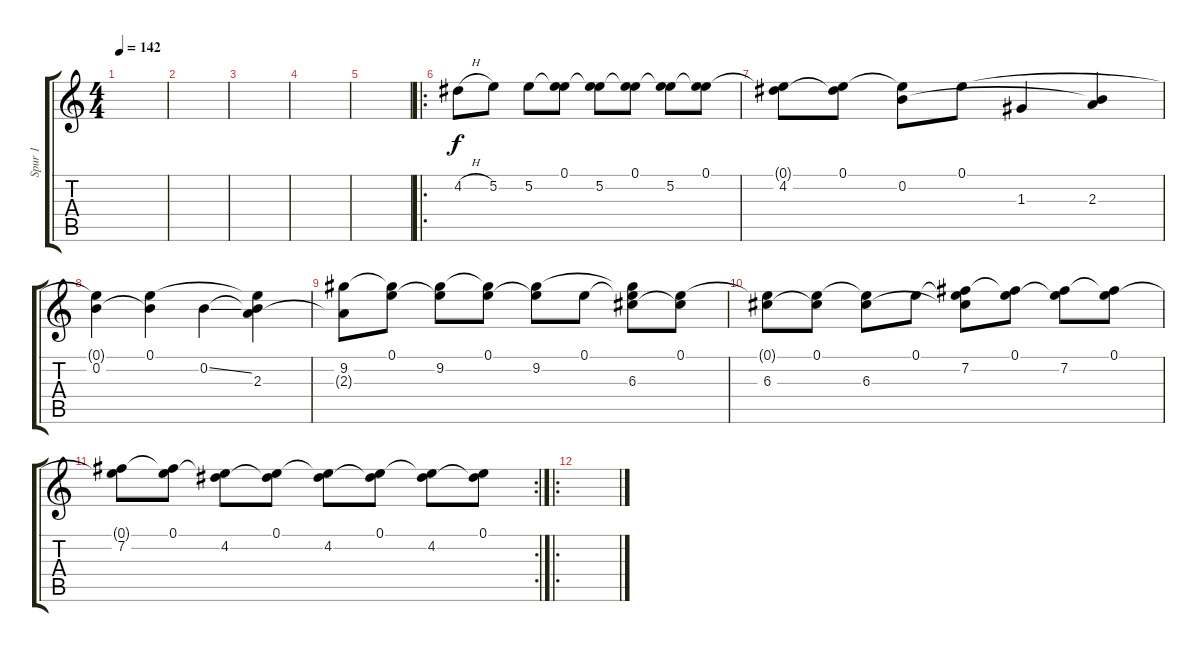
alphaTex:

\track ("Spur 1" "Spur 1") {instrument acousticguitarnylon}
\staff {score tabs}
\tuning (E4 B3 G3 D3 A2 E2) {hide}
\ts (4 4)
\tempo 142
\clef g2
\ks c
|
|
|
|
|
\ro
4.2{h}.8 5.2.8 5.2.8 (0.1 5.2{t}).8 (0.1{t} 5.2).8 (0.1 5.2{t}).8 (0.1{t} 5.2).8 (0.1 5.2{t}).8 |
(0.1{t} 4.2).8 (0.1 4.2{t}).8 (0.1{t} 0.2).8 0.1.8 1.3.4 (0.2{t} 2.3).4 |
(0.1{t} 0.2).4 (0.1 0.2{t}).4 0.2{ss}.4 (0.1{t} 0.2{t} 2.3).4 |
(9.2 2.3{t}).8 (0.1 9.2{t}).8 (0.1{t} 9.2).8 (0.1 9.2{t}).8 (0.1{t} 9.2).8 0.1.8 (0.1{t} 9.2{t} 6.3).8 (0.1 6.3{t}).8 |
(0.1{t} 6.3).8 (0.1 6.3{t}).8 (0.1{t} 6.3).8 0.1.8 (0.1{t} 7.2 6.3{t}).8 (0.1 7.2{t}).8 (0.1{t} 7.2).8 (0.1 7.2{t}).8 |
\rc 2
(0.1{t} 7.2).8 (0.1 7.2{t}).8 (0.1{t} 4.2).8 (0.1 4.2{t}).8 (0.1{t} 4.2).8 (0.1 4.2{t}).8 (0.1{t} 4.2).8 (0.1 4.2{t}).8 |
\ro
